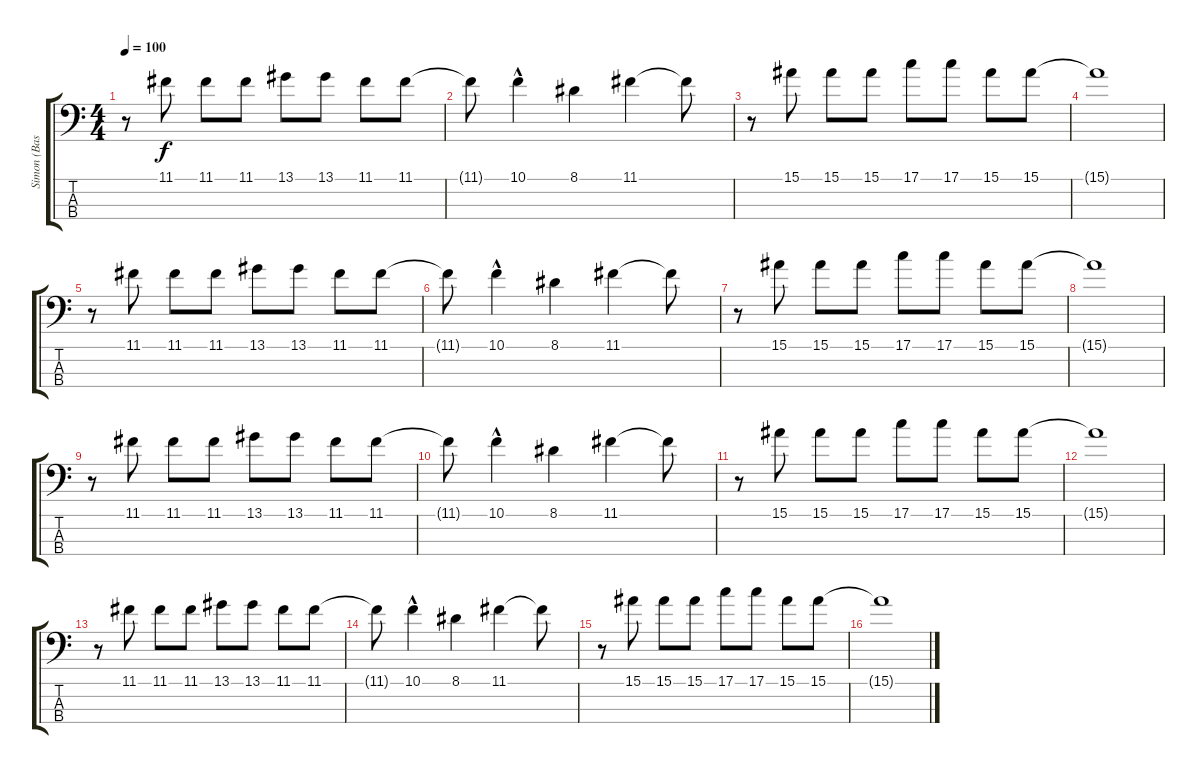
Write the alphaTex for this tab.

\track ("Simon (Bass)" "Simon (Bas") {instrument acousticbass}
\staff {score tabs}
\tuning (G2 D2 A1 E1) {hide}
\ts (4 4)
\tempo 100
\clef f4
\ks c
r.8{dy f} 11.1.8 11.1.8 11.1.8 13.1.8 13.1.8 11.1.8 11.1.8 |
11.1{t}.8 10.1{hac}.4 8.1.4 11.1.4 11.1{t}.8 |
r.8 15.1.8 15.1.8 15.1.8 17.1.8 17.1.8 15.1.8 15.1.8 |
15.1{t}.1 |
r.8 11.1.8 11.1.8 11.1.8 13.1.8 13.1.8 11.1.8 11.1.8 |
11.1{t}.8 10.1{hac}.4 8.1.4 11.1.4 11.1{t}.8 |
r.8 15.1.8 15.1.8 15.1.8 17.1.8 17.1.8 15.1.8 15.1.8 |
15.1{t}.1 |
r.8 11.1.8 11.1.8 11.1.8 13.1.8 13.1.8 11.1.8 11.1.8 |
11.1{t}.8 10.1{hac}.4 8.1.4 11.1.4 11.1{t}.8 |
r.8 15.1.8 15.1.8 15.1.8 17.1.8 17.1.8 15.1.8 15.1.8 |
15.1{t}.1 |
r.8 11.1.8 11.1.8 11.1.8 13.1.8 13.1.8 11.1.8 11.1.8 |
11.1{t}.8 10.1{hac}.4 8.1.4 11.1.4 11.1{t}.8 |
r.8 15.1.8 15.1.8 15.1.8 17.1.8 17.1.8 15.1.8 15.1.8 |
15.1{t}.1
